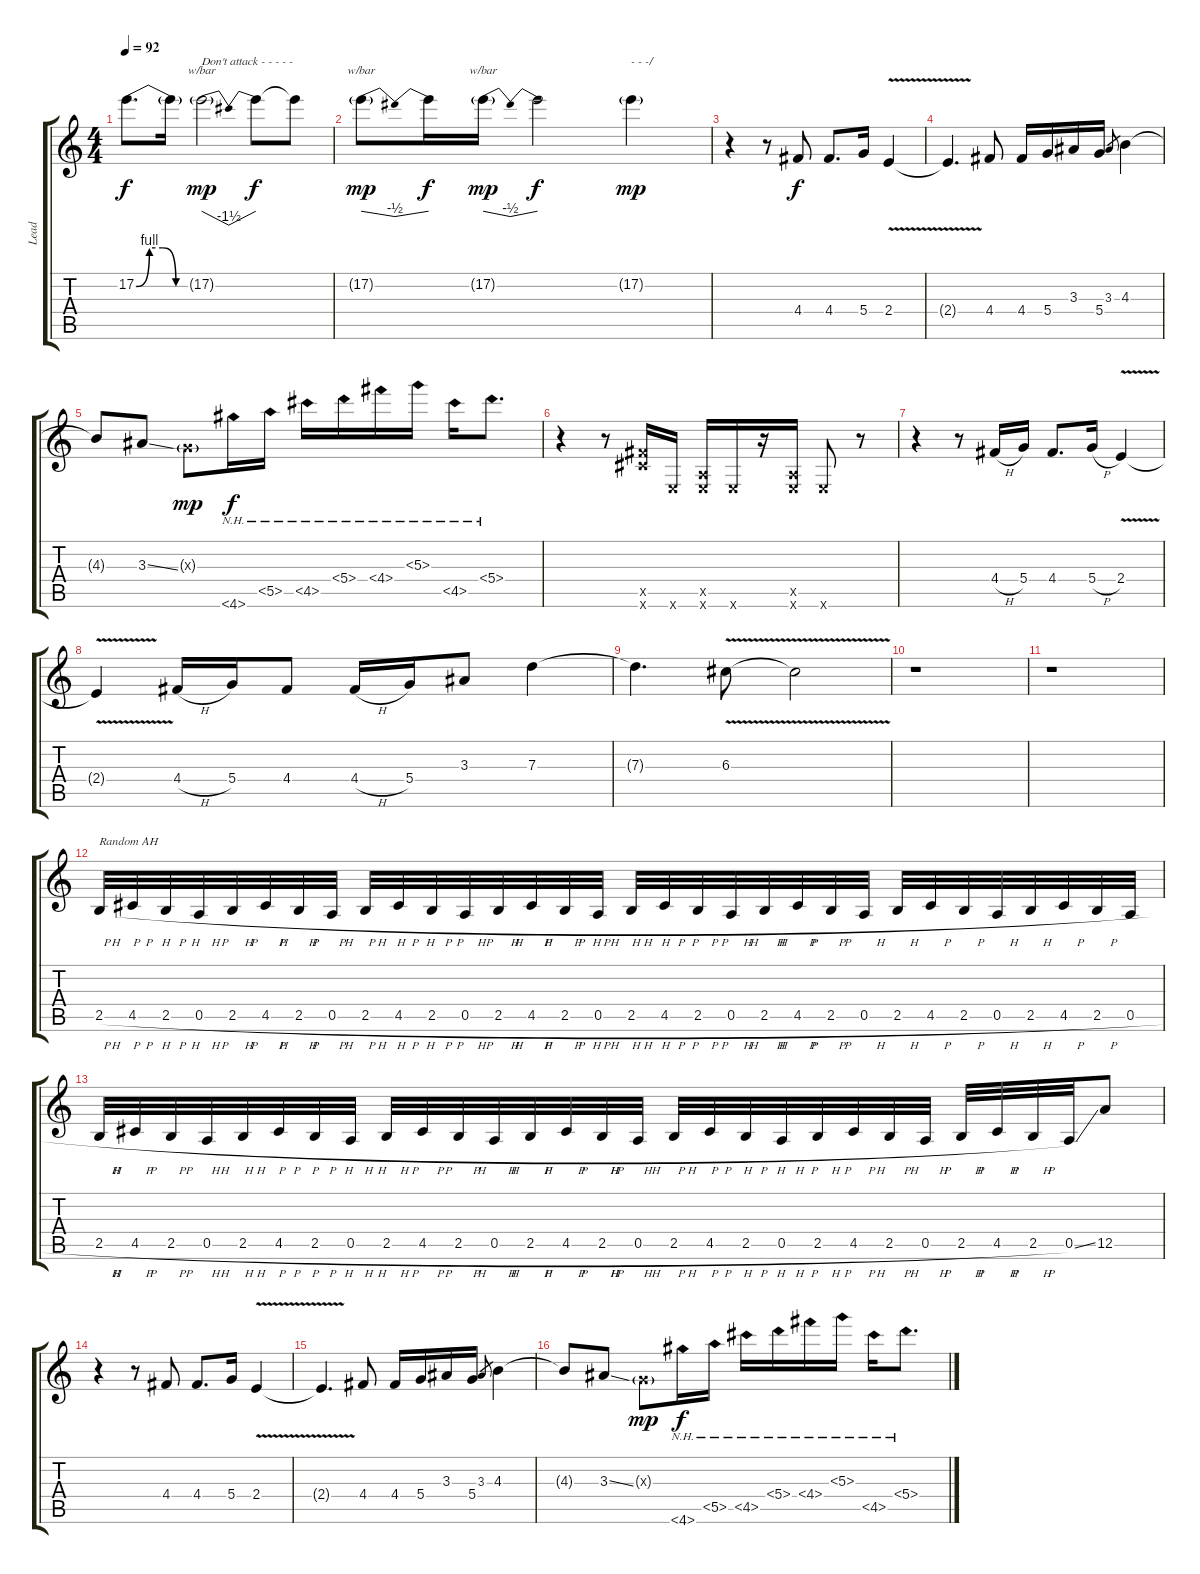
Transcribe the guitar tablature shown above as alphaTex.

\track ("Lead" "Lead") {instrument distortionguitar}
\staff {score tabs}
\tuning (E4 B3 G3 D3 A2 E2) {hide}
\ts (4 4)
\tempo 92
\clef g2
\ks c
17.2{be (custom 0 0 15 4 30 4 45 0 60 0)}.8{d dy f} 17.2{t}.16 17.2{g}.2{tbe (dip default 0 0 30 -6 60 0) txt "Don't attack - - - - - " dy mp} 17.2{t}.8{dy f} 17.2{t}.8 |
17.2{g}.8{tbe (dip default 0 0 30 -2 60 0) dy mp} 17.2{t}.16{dy f} 17.2{g}.16{tbe (dip default 0 0 30 -2 60 0) dy mp} 17.2{t}.2{dy f} 17.2{g}.4{txt "- - -/" dy mp} |
r.4 r.8 4.4.8{dy f} 4.4.8{d} 5.4.16 2.4{v}.4 |
2.4{t}.4{d} 4.4.8 4.4.16 5.4.16 3.3.16 5.4.16 3.3.8{gr} 4.3.4 |
4.3{t}.8 3.3{ss}.8 0.3{g x}.8{dy mp} 4.6{nh}.16{dy f} 5.5{nh}.16 4.5{nh}.16 5.4{nh}.16 4.4{nh}.16 5.3{nh}.16 4.5{nh}.16 5.4{nh}.8{d} |
r.4 r.8 (9.5{x} 9.6{x}).16 0.6{x}.16 (0.5{x} 0.6{x}).16 0.6{x}.16 r.16 (0.5{x} 0.6{x}).16 0.6{x}.8 r.8 |
r.4 r.8 4.4{h}.16 5.4.16 4.4.8{d} 5.4{h}.16 2.4{v}.4 |
2.4{t}.4 4.4{h}.16 5.4.16 4.4.8 4.4{h}.16 5.4.16 3.3.8 7.3.4 |
7.3{t}.4{d} 6.3{v}.8 6.3{t}.2 |
r.1 |
r.1 |
2.5{h}.32{txt "Random AH"} 4.5{h}.32 2.5{h}.32 0.5{h}.32 2.5{h}.32 4.5{h}.32 2.5{h}.32 0.5{h}.32 2.5{h}.32 4.5{h}.32 2.5{h}.32 0.5{h}.32 2.5{h}.32 4.5{h}.32 2.5{h}.32 0.5{h}.32 2.5{h}.32 4.5{h}.32 2.5{h}.32 0.5{h}.32 2.5{h}.32 4.5{h}.32 2.5{h}.32 0.5{h}.32 2.5{h}.32 4.5{h}.32 2.5{h}.32 0.5{h}.32 2.5{h}.32 4.5{h}.32 2.5{h}.32 0.5{h}.32 |
2.5{h}.32 4.5{h}.32 2.5{h}.32 0.5{h}.32 2.5{h}.32 4.5{h}.32 2.5{h}.32 0.5{h}.32 2.5{h}.32 4.5{h}.32 2.5{h}.32 0.5{h}.32 2.5{h}.32 4.5{h}.32 2.5{h}.32 0.5{h}.32 2.5{h}.32 4.5{h}.32 2.5{h}.32 0.5{h}.32 2.5{h}.32 4.5{h}.32 2.5{h}.32 0.5{h}.32 2.5{h}.32 4.5{h}.32 2.5{h}.32 0.5{ss}.32 12.5.8 |
r.4 r.8 4.4.8 4.4.8{d} 5.4.16 2.4{v}.4 |
2.4{t}.4{d} 4.4.8 4.4.16 5.4.16 3.3.16 5.4.16 3.3.8{gr} 4.3.4 |
4.3{t}.8 3.3{ss}.8 0.3{g x}.8{dy mp} 4.6{nh}.16{dy f} 5.5{nh}.16 4.5{nh}.16 5.4{nh}.16 4.4{nh}.16 5.3{nh}.16 4.5{nh}.16 5.4{nh}.8{d}
